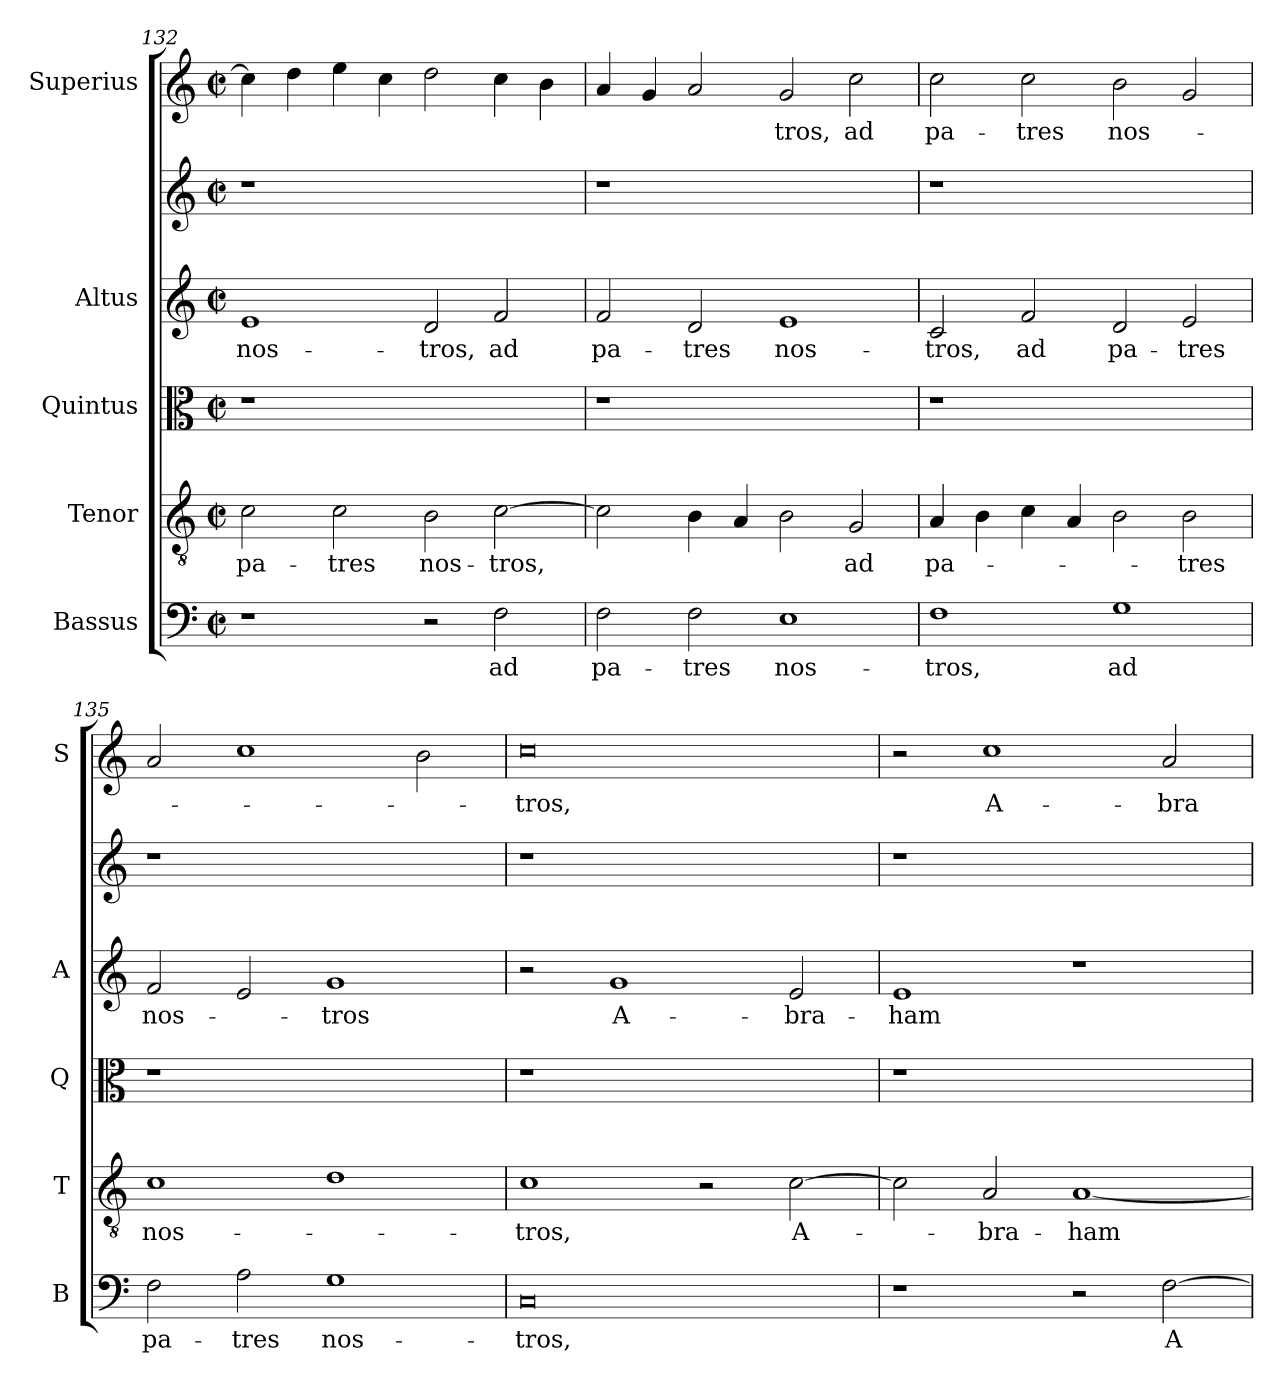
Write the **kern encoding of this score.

**kern	**text	**kern	**text	**kern	**kern	**text	**kern	**kern	**text
*part6	*part6	*part5	*part5	*part4	*part3	*part3	*part2	*part1	*part1
*staff6	*staff6	*staff5	*staff5	*staff4	*staff3	*staff3	*staff2	*staff1	*staff1
*I"Bassus	*	*I"Tenor	*	*I"Quintus	*I"Altus	*	*	*I"Superius	*
*I'B	*	*I'T	*	*I'Q	*I'A	*	*	*I'S	*
!!LO:LB:g=z
*clefF4	*	*clefGv2	*	*clefC3	*clefG2	*	*clefG2	*clefG2	*
*k[]	*	*k[]	*	*k[]	*k[]	*	*k[]	*k[]	*
*C:	*	*C:	*	*C:	*C:	*	*C:	*C:	*
*M2/2	*	*M2/2	*	*M2/2	*M2/2	*	*M2/2	*M2/2	*
*met(c|)	*	*met(c|)	*	*met(c|)	*met(c|)	*	*met(c|)	*met(c|)	*
=132	=132	=132	=132	=132	=132	=132	=132	=132	=132
!	!	!	!LO:LY:b	!	!	!LO:LY:b	!	!	!
1r	.	2c\	pa-	1r	1e	nos-	1r	4cc\]	.
.	.	.	.	.	.	.	.	4dd\	.
!	!	!	!LO:LY:b	!	!	!	!	!	!
.	.	2c\	-tres	.	.	.	.	4ee\	.
.	.	.	.	.	.	.	.	4cc\	.
!	!	!	!LO:LY:b	!	!	!LO:LY:b	!	!	!
2r	.	2B\	nos-	1ryy	2d/	-tros,	1ryy	2dd\	.
!	!LO:LY:b	!	!LO:LY:b	!	!	!LO:LY:b	!	!	!
2F\	ad	[2c\	-tros,	.	2f/	ad	.	4cc\	.
.	.	.	.	.	.	.	.	4b\	.
=133	=133	=133	=133	=133	=133	=133	=133	=133	=133
!	!LO:LY:b	!	!	!	!	!LO:LY:b	!	!	!
2F\	pa-	2c\]	.	1r	2f/	pa-	1r	4a/	.
.	.	.	.	.	.	.	.	4g/	.
!	!LO:LY:b	!	!	!	!	!LO:LY:b	!	!	!
2F\	-tres	4B\	.	.	2d/	-tres	.	2a/	.
.	.	4A/	.	.	.	.	.	.	.
!	!LO:LY:b	!	!	!	!	!LO:LY:b	!	!	!LO:LY:b
1E	nos-	2B\	.	1ryy	1e	nos-	1ryy	2g/	-tros,
!	!	!	!LO:LY:b	!	!	!	!	!	!LO:LY:b
.	.	2G/	ad	.	.	.	.	2cc\	ad
=134	=134	=134	=134	=134	=134	=134	=134	=134	=134
!	!LO:LY:b	!	!LO:LY:b	!	!	!LO:LY:b	!	!	!LO:LY:b
1F	-tros,	4A/	pa-	1r	2c/	-tros,	1r	2cc\	pa-
.	.	4B\	.	.	.	.	.	.	.
!	!	!	!	!	!	!LO:LY:b	!	!	!LO:LY:b
.	.	4c\	.	.	2f/	ad	.	2cc\	-tres
.	.	4A/	.	.	.	.	.	.	.
!	!LO:LY:b	!	!	!	!	!LO:LY:b	!	!	!LO:LY:b
1G	ad	2B\	.	1ryy	2d/	pa-	1ryy	2b\	nos-
!	!	!	!LO:LY:b	!	!	!LO:LY:b	!	!	!
.	.	2B\	-tres	.	2e/	-tres	.	2g/	.
!!LO:LB:g=z
=135	=135	=135	=135	=135	=135	=135	=135	=135	=135
!	!LO:LY:b	!	!LO:LY:b	!	!	!LO:LY:b	!	!	!
2F\	pa-	1c	nos-	1r	2f/	nos-	1r	2a/	.
!	!LO:LY:b	!	!	!	!	!	!	!	!
2A\	-tres	.	.	.	2e/	.	.	1cc	.
!	!LO:LY:b	!	!	!	!	!LO:LY:b	!	!	!
1G	nos-	1d	.	1ryy	1g	-tros	1ryy	.	.
.	.	.	.	.	.	.	.	2b\	.
=136	=136	=136	=136	=136	=136	=136	=136	=136	=136
!	!LO:LY:b	!	!LO:LY:b	!	!	!	!	!	!LO:LY:b
0C	-tros,	1c	-tros,	1r	2r	.	1r	0cc	-tros,
!	!	!	!	!	!	!LO:LY:b	!	!	!
.	.	.	.	.	1g	A-	.	.	.
.	.	2r	.	1ryy	.	.	1ryy	.	.
!	!	!	!LO:LY:b	!	!	!LO:LY:b	!	!	!
.	.	[2c\	A-	.	2e/	-bra-	.	.	.
=137	=137	=137	=137	=137	=137	=137	=137	=137	=137
!	!	!	!	!	!	!LO:LY:b	!	!	!
1r	.	2c\]	.	1r	1e	-ham	1r	2r	.
!	!	!	!LO:LY:b	!	!	!	!	!	!LO:LY:b
.	.	2A/	-bra-	.	.	.	.	1cc	A-
!	!	!	!LO:LY:b	!	!	!	!	!	!
2r	.	[1A	-ham	1ryy	1r	.	1ryy	.	.
!	!LO:LY:b	!	!	!	!	!	!	!	!LO:LY:b
[2F\	A-	.	.	.	.	.	.	2a/	-bra-
=	=	=	=	=	=	=	=	=	=
*-	*-	*-	*-	*-	*-	*-	*-	*-	*-
